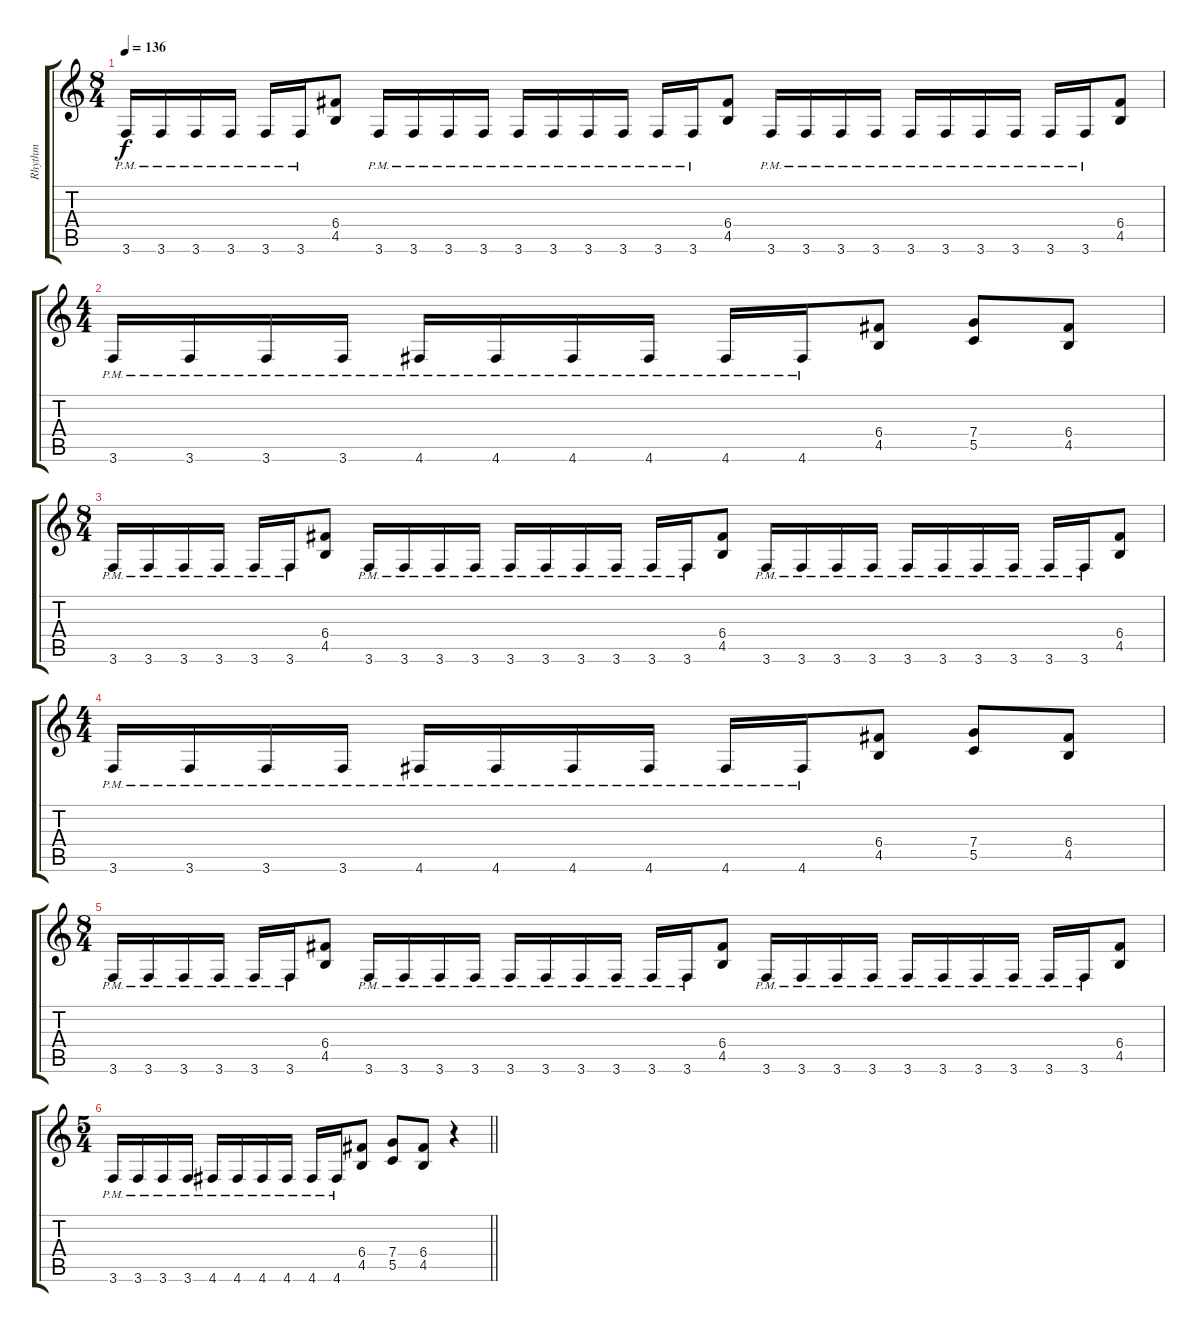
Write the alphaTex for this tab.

\track ("Rhythm" "Rhythm") {instrument overdrivenguitar}
\staff {score tabs}
\tuning (D4 A3 F3 C3 G2 D2) {hide}
\ts (8 4)
\tempo 136
\clef g2
\ks c
3.6{pm}.16{dy f} 3.6{pm}.16 3.6{pm}.16 3.6{pm}.16 3.6{pm}.16 3.6{pm}.16 (6.4 4.5).8 3.6{pm}.16 3.6{pm}.16 3.6{pm}.16 3.6{pm}.16 3.6{pm}.16 3.6{pm}.16 3.6{pm}.16 3.6{pm}.16 3.6{pm}.16 3.6{pm}.16 (6.4 4.5).8 3.6{pm}.16 3.6{pm}.16 3.6{pm}.16 3.6{pm}.16 3.6{pm}.16 3.6{pm}.16 3.6{pm}.16 3.6{pm}.16 3.6{pm}.16 3.6{pm}.16 (6.4 4.5).8 |
\ts (4 4)
3.6{pm}.16 3.6{pm}.16 3.6{pm}.16 3.6{pm}.16 4.6{pm}.16 4.6{pm}.16 4.6{pm}.16 4.6{pm}.16 4.6{pm}.16 4.6{pm}.16 (6.4 4.5).8 (7.4 5.5).8 (6.4 4.5).8 |
\ts (8 4)
3.6{pm}.16 3.6{pm}.16 3.6{pm}.16 3.6{pm}.16 3.6{pm}.16 3.6{pm}.16 (6.4 4.5).8 3.6{pm}.16 3.6{pm}.16 3.6{pm}.16 3.6{pm}.16 3.6{pm}.16 3.6{pm}.16 3.6{pm}.16 3.6{pm}.16 3.6{pm}.16 3.6{pm}.16 (6.4 4.5).8 3.6{pm}.16 3.6{pm}.16 3.6{pm}.16 3.6{pm}.16 3.6{pm}.16 3.6{pm}.16 3.6{pm}.16 3.6{pm}.16 3.6{pm}.16 3.6{pm}.16 (6.4 4.5).8 |
\ts (4 4)
3.6{pm}.16 3.6{pm}.16 3.6{pm}.16 3.6{pm}.16 4.6{pm}.16 4.6{pm}.16 4.6{pm}.16 4.6{pm}.16 4.6{pm}.16 4.6{pm}.16 (6.4 4.5).8 (7.4 5.5).8 (6.4 4.5).8 |
\ts (8 4)
3.6{pm}.16 3.6{pm}.16 3.6{pm}.16 3.6{pm}.16 3.6{pm}.16 3.6{pm}.16 (6.4 4.5).8 3.6{pm}.16 3.6{pm}.16 3.6{pm}.16 3.6{pm}.16 3.6{pm}.16 3.6{pm}.16 3.6{pm}.16 3.6{pm}.16 3.6{pm}.16 3.6{pm}.16 (6.4 4.5).8 3.6{pm}.16 3.6{pm}.16 3.6{pm}.16 3.6{pm}.16 3.6{pm}.16 3.6{pm}.16 3.6{pm}.16 3.6{pm}.16 3.6{pm}.16 3.6{pm}.16 (6.4 4.5).8 |
\ts (5 4)
\barLineRight lightlight
3.6{pm}.16 3.6{pm}.16 3.6{pm}.16 3.6{pm}.16 4.6{pm}.16 4.6{pm}.16 4.6{pm}.16 4.6{pm}.16 4.6{pm}.16 4.6{pm}.16 (6.4 4.5).8 (7.4 5.5).8 (6.4 4.5).8 r.4
